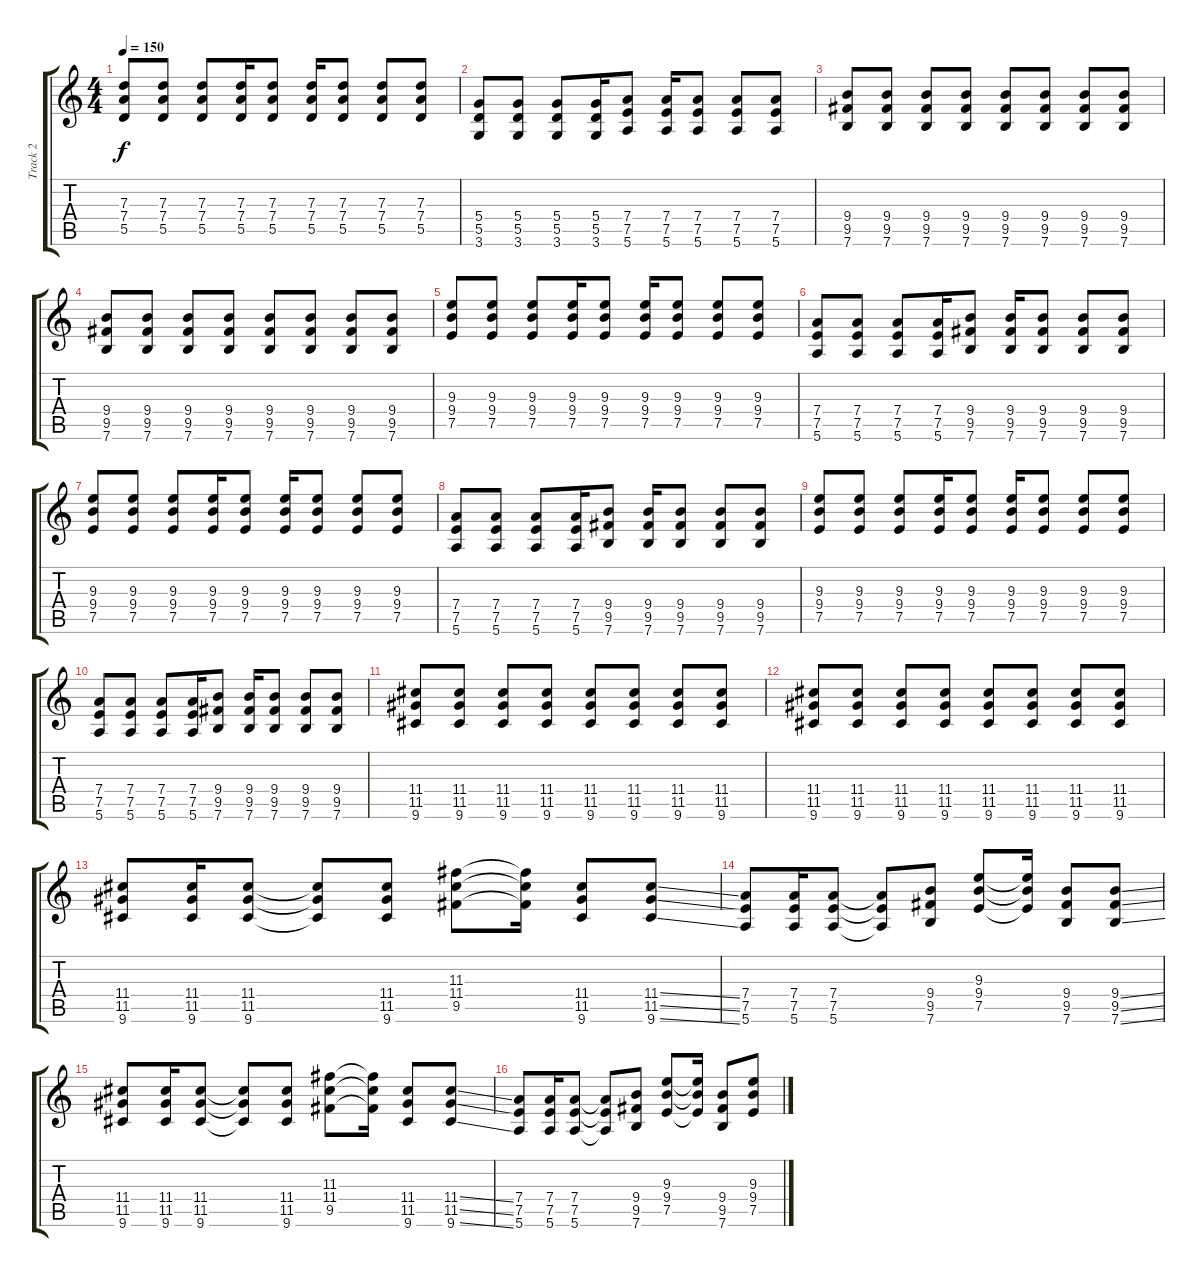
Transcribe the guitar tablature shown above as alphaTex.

\track ("Track 2" "Track 2") {instrument overdrivenguitar}
\staff {score tabs}
\tuning (E4 B3 G3 D3 A2 E2) {hide}
\ts (4 4)
\tempo 150
\clef g2
\ks c
(7.3 7.4 5.5).8{dy f} (7.3 7.4 5.5).8 (7.3 7.4 5.5).8 (7.3 7.4 5.5).16 (7.3 7.4 5.5).8 (7.3 7.4 5.5).16 (7.3 7.4 5.5).8 (7.3 7.4 5.5).8 (7.3 7.4 5.5).8 |
(5.4 5.5 3.6).8 (5.4 5.5 3.6).8 (5.4 5.5 3.6).8 (5.4 5.5 3.6).16 (7.4 7.5 5.6).8 (7.4 7.5 5.6).16 (7.4 7.5 5.6).8 (7.4 7.5 5.6).8 (7.4 7.5 5.6).8 |
(9.4 9.5 7.6).8 (9.4 9.5 7.6).8 (9.4 9.5 7.6).8 (9.4 9.5 7.6).8 (9.4 9.5 7.6).8 (9.4 9.5 7.6).8 (9.4 9.5 7.6).8 (9.4 9.5 7.6).8 |
(9.4 9.5 7.6).8 (9.4 9.5 7.6).8 (9.4 9.5 7.6).8 (9.4 9.5 7.6).8 (9.4 9.5 7.6).8 (9.4 9.5 7.6).8 (9.4 9.5 7.6).8 (9.4 9.5 7.6).8 |
(9.3 9.4 7.5).8 (9.3 9.4 7.5).8 (9.3 9.4 7.5).8 (9.3 9.4 7.5).16 (9.3 9.4 7.5).8 (9.3 9.4 7.5).16 (9.3 9.4 7.5).8 (9.3 9.4 7.5).8 (9.3 9.4 7.5).8 |
(7.4 7.5 5.6).8 (7.4 7.5 5.6).8 (7.4 7.5 5.6).8 (7.4 7.5 5.6).16 (9.4 9.5 7.6).8 (9.4 9.5 7.6).16 (9.4 9.5 7.6).8 (9.4 9.5 7.6).8 (9.4 9.5 7.6).8 |
(9.3 9.4 7.5).8 (9.3 9.4 7.5).8 (9.3 9.4 7.5).8 (9.3 9.4 7.5).16 (9.3 9.4 7.5).8 (9.3 9.4 7.5).16 (9.3 9.4 7.5).8 (9.3 9.4 7.5).8 (9.3 9.4 7.5).8 |
(7.4 7.5 5.6).8 (7.4 7.5 5.6).8 (7.4 7.5 5.6).8 (7.4 7.5 5.6).16 (9.4 9.5 7.6).8 (9.4 9.5 7.6).16 (9.4 9.5 7.6).8 (9.4 9.5 7.6).8 (9.4 9.5 7.6).8 |
(9.3 9.4 7.5).8 (9.3 9.4 7.5).8 (9.3 9.4 7.5).8 (9.3 9.4 7.5).16 (9.3 9.4 7.5).8 (9.3 9.4 7.5).16 (9.3 9.4 7.5).8 (9.3 9.4 7.5).8 (9.3 9.4 7.5).8 |
(7.4 7.5 5.6).8 (7.4 7.5 5.6).8 (7.4 7.5 5.6).8 (7.4 7.5 5.6).16 (9.4 9.5 7.6).8 (9.4 9.5 7.6).16 (9.4 9.5 7.6).8 (9.4 9.5 7.6).8 (9.4 9.5 7.6).8 |
(11.4 11.5 9.6).8 (11.4 11.5 9.6).8 (11.4 11.5 9.6).8 (11.4 11.5 9.6).8 (11.4 11.5 9.6).8 (11.4 11.5 9.6).8 (11.4 11.5 9.6).8 (11.4 11.5 9.6).8 |
(11.4 11.5 9.6).8 (11.4 11.5 9.6).8 (11.4 11.5 9.6).8 (11.4 11.5 9.6).8 (11.4 11.5 9.6).8 (11.4 11.5 9.6).8 (11.4 11.5 9.6).8 (11.4 11.5 9.6).8 |
(11.4 11.5 9.6).8 (11.4 11.5 9.6).16 (11.4 11.5 9.6).8 (11.4{t} 11.5{t} 9.6{t}).8 (11.4 11.5 9.6).8 (11.3 11.4 9.5).8 (11.3{t} 11.4{t} 9.5{t}).16 (11.4 11.5 9.6).8 (11.4{ss} 11.5{ss} 9.6{ss}).8 |
(7.4 7.5 5.6).8 (7.4 7.5 5.6).16 (7.4 7.5 5.6).8 (7.4{t} 7.5{t} 5.6{t}).8 (9.4 9.5 7.6).8 (9.3 9.4 7.5).8 (9.3{t} 9.4{t} 7.5{t}).16 (9.4 9.5 7.6).8 (9.4{ss} 9.5{ss} 7.6{ss}).8 |
(11.4 11.5 9.6).8 (11.4 11.5 9.6).16 (11.4 11.5 9.6).8 (11.4{t} 11.5{t} 9.6{t}).8 (11.4 11.5 9.6).8 (11.3 11.4 9.5).8 (11.3{t} 11.4{t} 9.5{t}).16 (11.4 11.5 9.6).8 (11.4{ss} 11.5{ss} 9.6{ss}).8 |
(7.4 7.5 5.6).8 (7.4 7.5 5.6).16 (7.4 7.5 5.6).8 (7.4{t} 7.5{t} 5.6{t}).8 (9.4 9.5 7.6).8 (9.3 9.4 7.5).8 (9.3{t} 9.4{t} 7.5{t}).16 (9.4 9.5 7.6).8 (9.3 9.4 7.5).8
